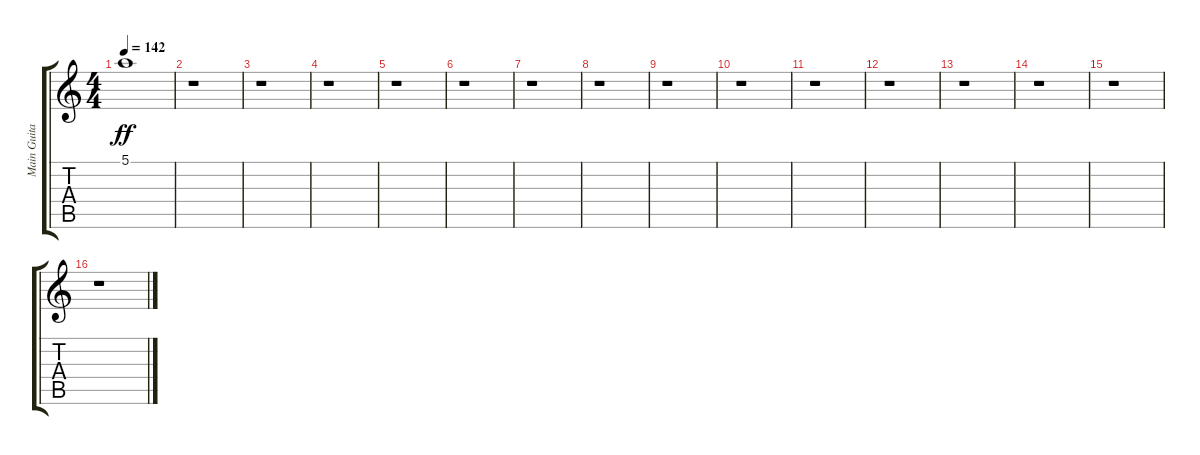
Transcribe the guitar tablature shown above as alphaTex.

\track ("Main Guitare" "Main Guita") {instrument acousticguitarsteel}
\staff {score tabs}
\tuning (E4 B3 G3 D3 A2 E2) {hide}
\ts (4 4)
\tempo 142
\clef g2
\ks c
5.1.1{dy ff} |
r.1 |
r.1 |
r.1 |
r.1 |
r.1 |
r.1 |
r.1 |
r.1 |
r.1 |
r.1 |
r.1 |
r.1 |
r.1 |
r.1 |
r.1
